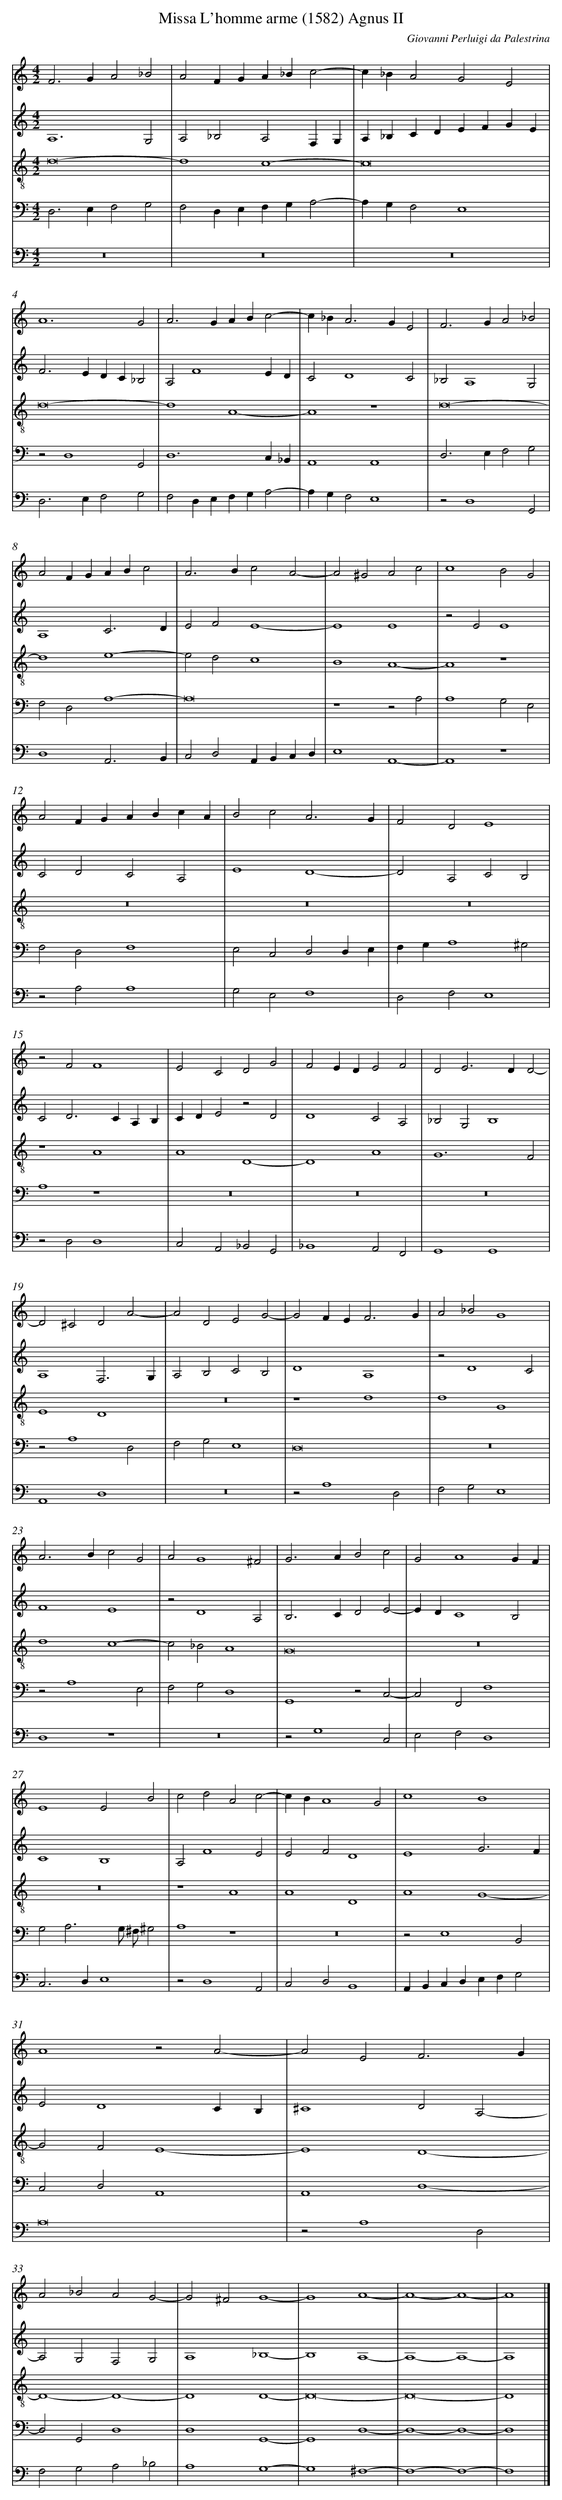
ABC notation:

X:1
T: Missa L'homme arme (1582) Agnus II
C: Giovanni Perluigi da Palestrina
L: 1/4
M: 4/2
V: 1 clef=treble
V: 2 clef=treble
V: 3 clef=treble-8
V: 4 clef=bass
V: 5 clef=bass
K: C
[V:1] F2>G2A2_B2 |
[V:2] A,6G,2 |
[V:3] d8- |
[V:4] D,2>E,2F,2G,2 |
[V:5] z8 |
[V:1] A2FGA_Bc2- |
[V:2] A,2_B,2A,2F,G, |
[V:3] d4c4- |
[V:4] F,2D,E,F,G,A,2- |
[V:5] z8 |
[V:1] c_BA2G2E2 |
[V:2] A,_B,CDEFGE |
[V:3] c8 |
[V:4] A,G,F,2E,4 |
[V:5] z8 |
[V:1] A6G2 |
[V:2] F2>E2DC_B,2 |
[V:3] d8- |
[V:4] z2D,4G,,2 |
[V:5] D,2>E,2F,2G,2 |
[V:1] A2>G2ABc2- |
[V:2] A,2F4ED |
[V:3] d4A4- |
[V:4] D,6C,_B,, |
[V:5] F,2D,E,F,G,A,2- |
[V:1] c_B2<A2GE2 |
[V:2] C2D4C2 |
[V:3] A4z4 |
[V:4] A,,4A,,4 |
[V:5] A,G,F,2E,4 |
[V:1] F2>G2A2_B2 |
[V:2] _B,2A,4G,2 |
[V:3] d8- |
[V:4] D,2>E,2F,2G,2 |
[V:5] z2D,4G,,2 |
[V:1] A2FGABc2 |
[V:2] A,4C3D |
[V:3] d4e4- |
[V:4] F,2D,2A,4- |
[V:5] D,4A,,3B,, |
[V:1] A2>B2c2A2- |
[V:2] E2F2E4- |
[V:3] e2d2c4 |
[V:4] A,8 |
[V:5] C,2D,2A,,B,,C,D, |
[V:1] A2^G2A2c2 |
[V:2] E4E4 |
[V:3] B4A4- |
[V:4] z4z2A,2 |
[V:5] E,4A,,4- |
[V:1] c4B2G2 |
[V:2] z2E2E4 |
[V:3] A4z4 |
[V:4] A,4G,2E,2 |
[V:5] A,,4z4 |
[V:1] A2FGABcA |
[V:2] C2D2C2A,2 |
[V:3] z8 |
[V:4] F,2D,2F,4 |
[V:5] z2A,2A,4 |
[V:1] B2c2A3G |
[V:2] E4D4- |
[V:3] z8 |
[V:4] E,2C,2D,2D,E, |
[V:5] G,2E,2F,4 |
[V:1] F2D2E4 |
[V:2] D2A,2C2B,2 |
[V:3] z8 |
[V:4] F,G,A,4^G,2 |
[V:5] D,2F,2E,4 |
[V:1] z2F2F4 |
[V:2] C2D2>C2A,B, |
[V:3] z4A4 |
[V:4] A,4z4 |
[V:5] z2D,2D,4 |
[V:1] E2C2D2G2 |
[V:2] CDE2z2D2 |
[V:3] A4D4- |
[V:4] z8 |
[V:5] C,2A,,2_B,,2G,,2 |
[V:1] F2EDE2F2 |
[V:2] D4C2A,2 |
[V:3] D4A4 |
[V:4] z8 |
[V:5] _B,,4A,,2F,,2 |
[V:1] D2E2>D2D2- |
[V:2] _B,2G,2B,4 |
[V:3] G6F2 |
[V:4] z8 |
[V:5] G,,4G,,4 |
[V:1] D2^C2D2A2- |
[V:2] A,4F,3G, |
[V:3] E4D4 |
[V:4] z2A,4D,2 |
[V:5] A,,4D,4 |
[V:1] A2D2E2G2- |
[V:2] A,2B,2C2B,2 |
[V:3] z8 |
[V:4] F,2G,2E,4 |
[V:5] z8 |
[V:1] G2FE2<F2G |
[V:2] D4A,4 |
[V:3] z4d4 |
[V:4] D,8 |
[V:5] z2A,4D,2 |
[V:1] A2_B2G4 |
[V:2] z2D4C2 |
[V:3] d4G4 |
[V:4] z8 |
[V:5] F,2G,2E,4 |
[V:1] A2>B2c2G2 |
[V:2] F4E4 |
[V:3] d4c4- |
[V:4] z2A,4E,2 |
[V:5] D,4z4 |
[V:1] A2G4^F2 |
[V:2] z2D4A,2 |
[V:3] c2_B2A4 |
[V:4] F,2G,2D,4 |
[V:5] z8 |
[V:1] G2>A2B2c2 |
[V:2] B,2>C2D2E2- |
[V:3] G8 |
[V:4] G,,4z2C,2- |
[V:5] z2G,4C,2 |
[V:1] G2A4GF |
[V:2] EDC4B,2 |
[V:3] z8 |
[V:4] C,2F,,2F,4 |
[V:5] E,2F,2D,4 |
[V:1] E4E2B2 |
[V:2] C4B,4 |
[V:3] z8 |
[V:4] G,2A,3G,/ ^F,/^G,2 |
[V:5] C,2>D,2E,4 |
[V:1] c2d2A2c2- |
[V:2] A,2F4E2 |
[V:3] z4A4 |
[V:4] A,4z4 |
[V:5] z2D,4A,,2 |
[V:1] cBA4G2 |
[V:2] E2F2D4 |
[V:3] A4D4 |
[V:4] z8 |
[V:5] C,2D,2B,,4 |
[V:1] c4B4 |
[V:2] E4G3F |
[V:3] A4G4- |
[V:4] z2E,4B,,2 |
[V:5] A,,B,,C,D,E,F,G,2 |
[V:1] A4z2A2- |
[V:2] E2D4CB, |
[V:3] G2F2E4- |
[V:4] C,2D,2A,,4 |
[V:5] A,8 |
[V:1] A2E2F3G |
[V:2] ^C4D2A,2- |
[V:3] E4D4- |
[V:4] A,,4D,4- |
[V:5] z2A,4D,2 |
[V:1] A2_B2A2G2- |
[V:2] A,2G,2F,2G,2 |
[V:3] D4-D4- |
[V:4] D,2G,,2D,4 |
[V:5] F,2G,2A,2_B,2 |
[V:1] G2^F2G4- |
[V:2] A,4_B,4- |
[V:3] D4D4- |
[V:4] D,4G,,4- |
[V:5] A,4G,4- |
[V:1] G4A4- |
[V:2] B,4A,4- |
[V:3] D8- |
[V:4] G,,4D,4- |
[V:5] G,4^F,4- |
[V:1] A4-A4- |
[V:2] A,4-A,4- |
[V:3] D8- |
[V:4] D,4-D,4- |
[V:5] F,4-F,4- |
[V:1] A4 |]
[V:2] A,4 |]
[V:3] D4 |]
[V:4] D,4 |]
[V:5] F,4 |]
